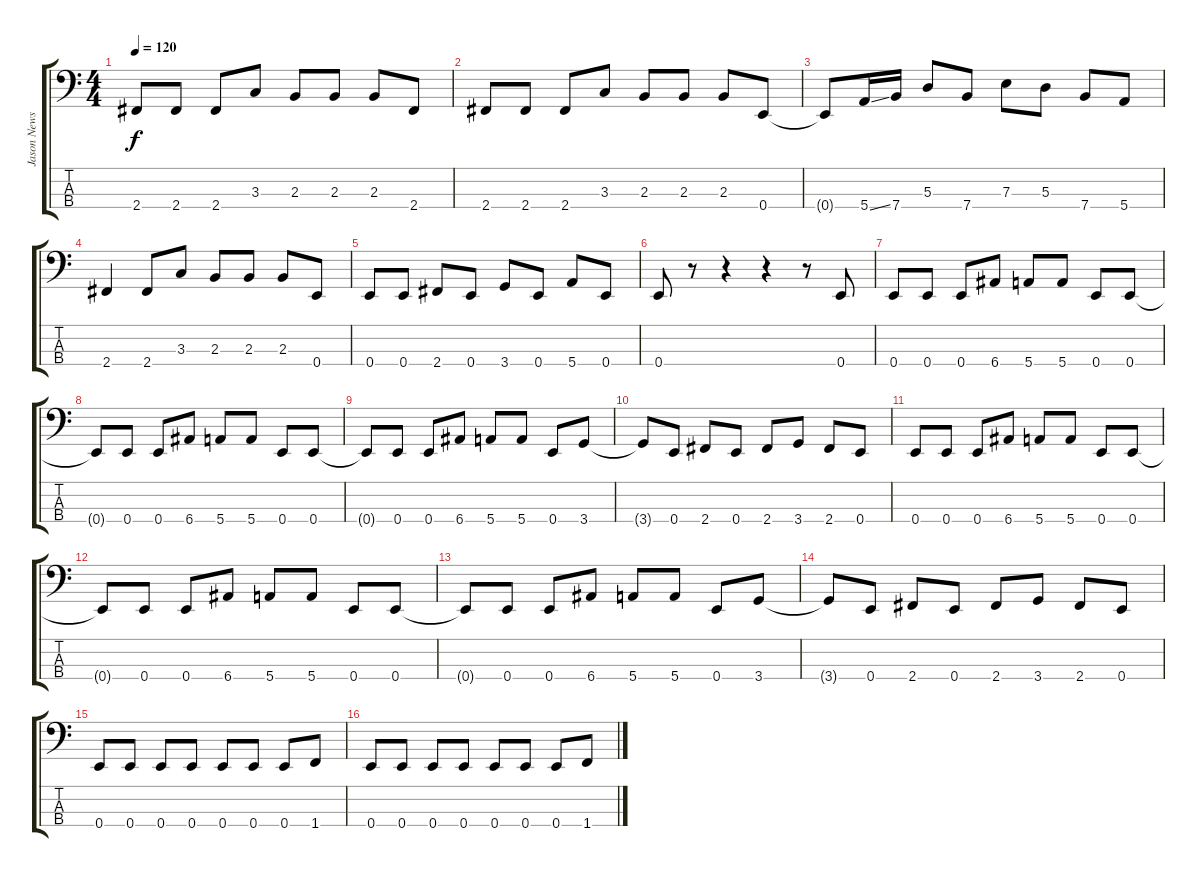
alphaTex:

\track ("Jason Newsted (Bass)" "Jason News") {instrument electricbasspick}
\staff {score tabs}
\tuning (G2 D2 A1 E1) {hide}
\ts (4 4)
\tempo 120
\clef f4
\ks c
2.4.8{dy f} 2.4.8 2.4.8 3.3.8 2.3.8 2.3.8 2.3.8 2.4.8 |
2.4.8 2.4.8 2.4.8 3.3.8 2.3.8 2.3.8 2.3.8 0.4.8 |
0.4{t}.8 5.4{ss}.16 7.4.16 5.3.8 7.4.8 7.3.8 5.3.8 7.4.8 5.4.8 |
2.4.4 2.4.8 3.3.8 2.3.8 2.3.8 2.3.8 0.4.8 |
0.4.8 0.4.8 2.4.8 0.4.8 3.4.8 0.4.8 5.4.8 0.4.8 |
0.4.8 r.8 r.4 r.4 r.8 0.4.8 |
0.4.8 0.4.8 0.4.8 6.4.8 5.4.8 5.4.8 0.4.8 0.4.8 |
0.4{t}.8 0.4.8 0.4.8 6.4.8 5.4.8 5.4.8 0.4.8 0.4.8 |
0.4{t}.8 0.4.8 0.4.8 6.4.8 5.4.8 5.4.8 0.4.8 3.4.8 |
3.4{t}.8 0.4.8 2.4.8 0.4.8 2.4.8 3.4.8 2.4.8 0.4.8 |
0.4.8 0.4.8 0.4.8 6.4.8 5.4.8 5.4.8 0.4.8 0.4.8 |
0.4{t}.8 0.4.8 0.4.8 6.4.8 5.4.8 5.4.8 0.4.8 0.4.8 |
0.4{t}.8 0.4.8 0.4.8 6.4.8 5.4.8 5.4.8 0.4.8 3.4.8 |
3.4{t}.8 0.4.8 2.4.8 0.4.8 2.4.8 3.4.8 2.4.8 0.4.8 |
0.4.8 0.4.8 0.4.8 0.4.8 0.4.8 0.4.8 0.4.8 1.4.8 |
0.4.8 0.4.8 0.4.8 0.4.8 0.4.8 0.4.8 0.4.8 1.4.8
